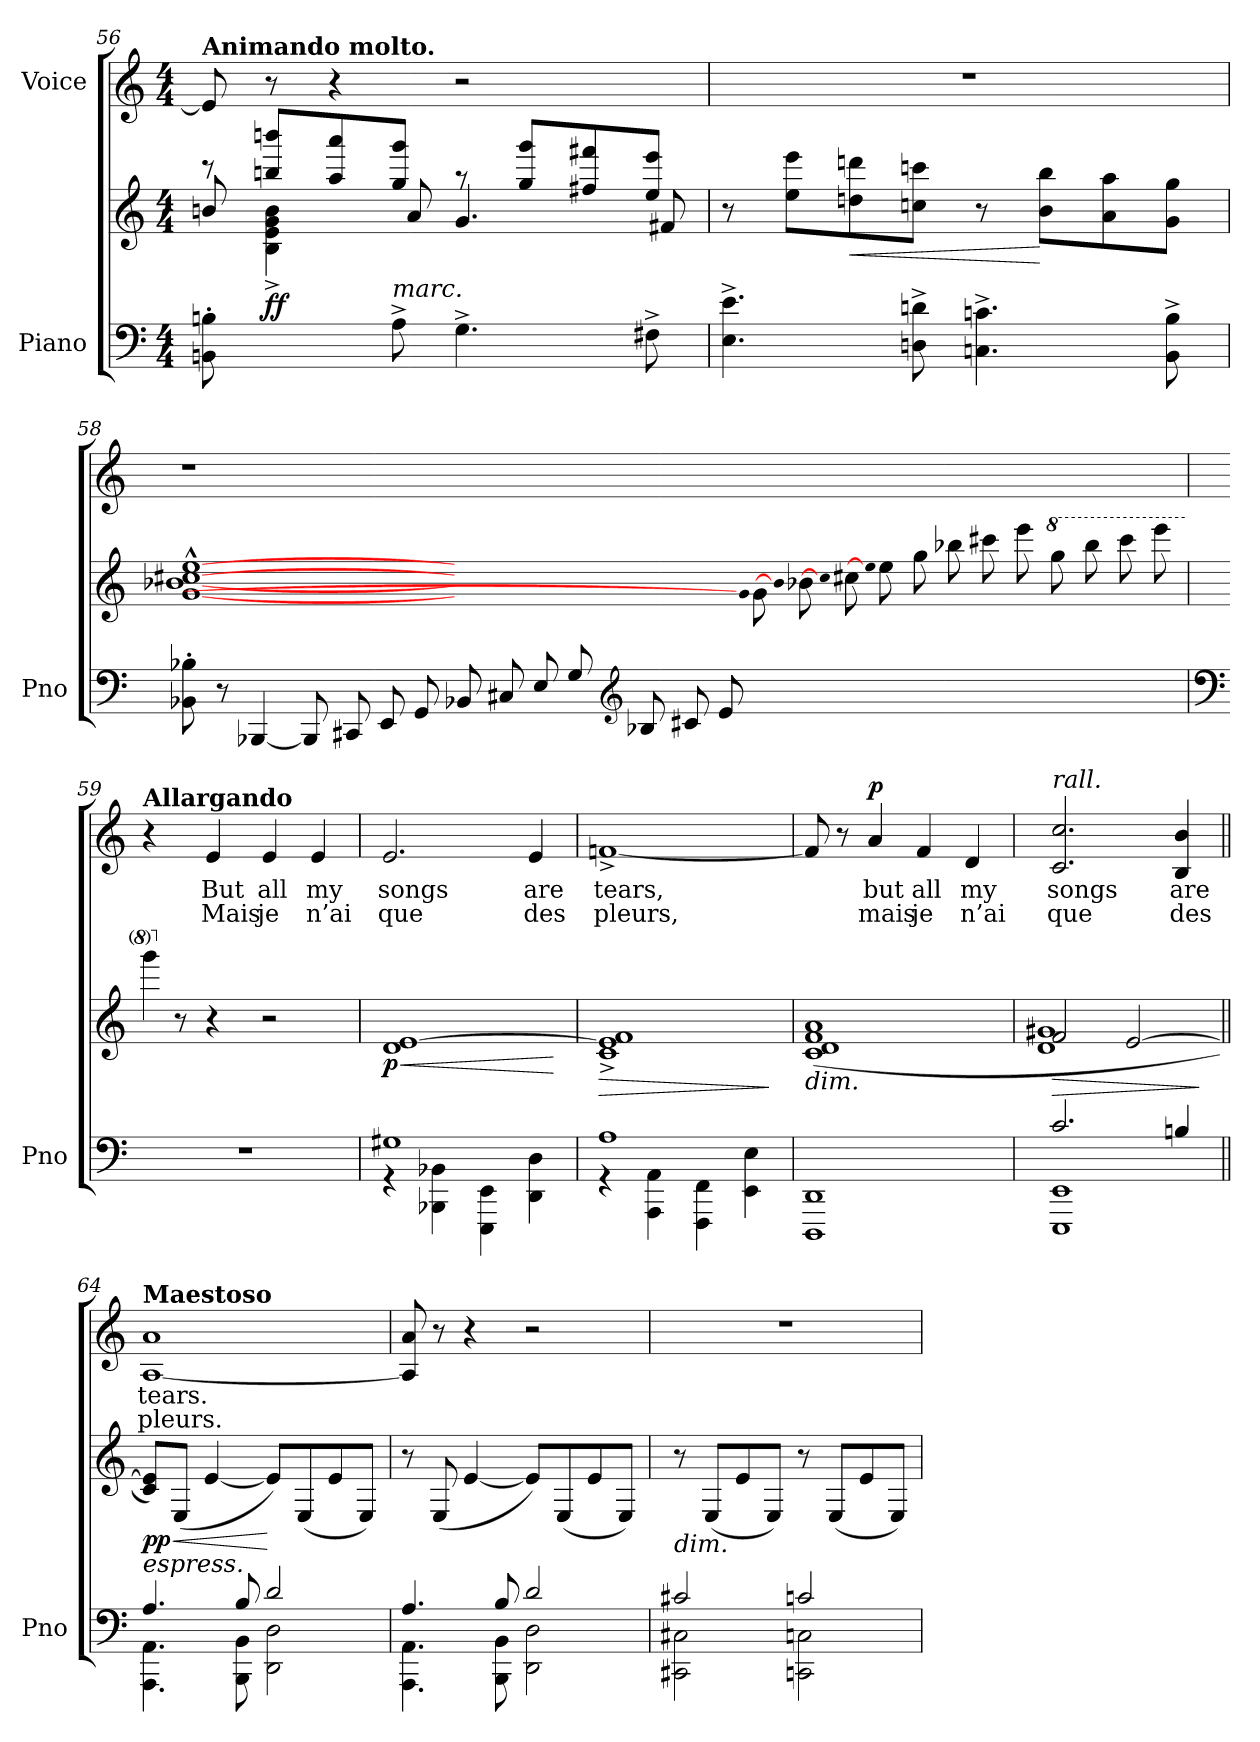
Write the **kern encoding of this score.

**kern	**kern	**dynam	**kern	**text	**text	**dynam
*part2	*part2	*part2	*part1	*part1	*part1	*part1
*staff3	*staff2	*staff2/3	*staff1	*staff1	*staff1	*staff1
*I"Piano	*	*	*I"Voice	*	*	*
*I'Pno	*	*	*	*	*	*
*clefF4	*clefG2	*	*clefG2	*	*	*
*k[]	*k[]	*	*k[]	*	*	*
*M4/4	*M4/4	*	*M4/4	*	*	*
=56	=56	=56	=56	=56	=56	=56
*	*^	*	*	*	*	*
!	!	!	!	!LO:TX:a:B:t=Animando molto.	!	!	!
8BBn\' 8Bn\'	8r	8bn/	.	8e/]	.	.	.
!	!	!	!LO:DY:a=2	!	!	!	!
4ryy	8bbn/ 8bbbn/L	4B\^< 4e\^< 4g\^< 4b\^<	ff	8r	.	.	.
.	8aa/ 8aaa/	.	.	4r	.	.	.
!LO:TX:i:t=marc.	!	!	!	!	!	!	!
8A^\	8gg/ 8ggg/J	8a/	.	.	.	.	.
4.G^\	8r	4.g/	.	2r	.	.	.
.	8gg/ 8ggg/L	.	.	.	.	.	.
.	8ff#X/ 8fff#X/	.	.	.	.	.	.
8F#X^\	8ee/ 8eee/J	8f#X/	.	.	.	.	.
*	*v	*v	*	*	*	*	*
=57	=57	=57	=57	=57	=57	=57
4.E\^ 4.e\^	8r	.	1r	.	.	.
.	8ee\ 8eee\L	.	.	.	.	.
!	!	!LO:HP:b	!	!	!	!
.	8ddn\ 8dddn\	<	.	.	.	.
8Dn\^ 8dn\^	8ccn\ 8cccn\J	.	.	.	.	.
4.Cn\^ 4.cn\^	8r	.	.	.	.	.
.	8b\ 8bb\L	[	.	.	.	.
.	8a\ 8aa\	.	.	.	.	.
8BB\^ 8B\^	8g\ 8gg\J	.	.	.	.	.
=58	=58	=58	=58	=58	=58	=58
*	*^	*	*	*	*	*
!	!	!	!LO:DY:b	!	!	!	!
!	!	!	!LO:DY:n=1:b	!	!	!	!
8BB-X\' 8B-X\'	[1g^^ [1b-X^^ [1cc#X^^ [1ee^^	1...ryy	other-dynamics other-dynamics	1r	.	.	.
8r	.	.	.	.	.	.	.
[4BBB-X/	.	.	.	.	.	.	.
(8BBB-/L]	.	.	.	.	.	.	.
8CC#X/	.	.	.	.	.	.	.
8EE/	.	.	.	.	.	.	.
8GG/	.	.	.	.	.	.	.
8BB-X/	0ryy	.	.	0ryy	.	.	.
8C#X/	.	.	.	.	.	.	.
8E/	.	.	.	.	.	.	.
8G/	.	.	.	.	.	.	.
*clefG2	*	*	*	*	*	*	*
8B-X/	.	.	.	.	.	.	.
8c#X/	.	.	.	.	.	.	.
8e/	.	.	.	.	.	.	.
.	.	qg]	.	.	.	.	.
1.ryy	.	8g\	.	.	.	.	.
.	.	qb-]	.	.	.	.	.
.	.	8b-X\	.	.	.	.	.
.	.	qcc#]	.	.	.	.	.
.	.	8cc#X\	.	.	.	.	.
.	.	qee]	.	.	.	.	.
.	.	8ee\	.	.	.	.	.
.	.	8gg\	.	.	.	.	.
.	.	8bb-X\	.	.	.	.	.
.	.	8ccc#X\	.	.	.	.	.
.	.	8eee\	.	.	.	.	.
*	*8va	*	*	*	*	*	*
.	.	8ggg\	.	.	.	.	.
.	4.ryy	8bbb-\	.	4.ryy	.	.	.
.	.	8cccc#\	.	.	.	.	.
.	.	8eeee\	.	.	.	.	.
=59	=59	=59	=59	=59	=59	=59	=59
*clefF4	*	*	*	*	*	*	*
*^	*	*	*	*	*	*	*
!	!	!	!	!	!LO:TX:a:B:t=Allargando	!	!	!
8ryy	1r	8ryy	8gggg\J)	.	4r	.	.	.
*	*	*X8va	*	*	*	*	*	*
2..ryy	.	8r	2..ryy	.	.	.	.	.
!	!	!	!	!	!	!	!	!LO:DY:a
!	!	!	!	!	!	!	!	!LO:DY:n=1:a
.	.	4r	.	.	4e/	But	Mais	mp other-dynamics
.	.	2r	.	.	4e/	all	je	.
.	.	.	.	.	4e/	my	n’ai	.
*	*	*v	*v	*	*	*	*	*
=60	=60	=60	=60	=60	=60	=60	=60
!	!	!	!LO:HP:b	!	!	!	!
!	!	!	!LO:DY:n=1:b	!	!	!	!
1G#X	4r	1d [1e	< p	2.e/	songs	que	.
.	4BBB-X\ 4BB-X\	.	.	.	.	.	.
.	4EEE\ 4EE\	.	.	.	.	.	.
.	4DD\ 4D\	.	.	4e/	are	des	.
*v	*v	*	*	*	*	*	*
.	.	[	.	.	.	.
=61	=61	=61	=61	=61	=61	=61
*^	*	*	*	*	*	*
!	!	!	!LO:HP:b	!	!	!	!
1A	4r	1c^> 1e]^> 1f^>	>	[1fn^>	tears,	pleurs,	.
.	4AAA\ 4AA\	.	.	.	.	.	.
.	4FFF\ 4FF\	.	.	.	.	.	.
.	4EE\ 4E\	.	.	.	.	.	.
*v	*v	*	*	*	*	*	*
.	.	]	.	.	.	.
=62	=62	=62	=62	=62	=62	=62
!	!LO:TX:b:i:t=dim.	!	!	!	!	!
1DDD 1DD	(1c 1d 1f 1a	.	8f/]	.	.	.
.	.	.	8r	.	.	.
!	!	!	!	!	!	!LO:DY:a
.	.	.	4a/	but	mais	p
.	.	.	4f/	all	je	.
.	.	.	4d/	my	n’ai	.
=63	=63	=63	=63	=63	=63	=63
*^	*	*	*	*	*	*
!	!	!	!	!LO:TX:i:t=rall.	!	!	!
!	!	!	!LO:HP:b	!	!	!	!
*	*	*^	*	*	*	*	*
2.c/	1EEE 1EE	2f/	1d 1g#X	>	2.c/ 2.cc/	songs	que	.
.	.	[2e/	.	.	.	.	.	.
4Bn/	.	.	.	.	4B/ 4b/	are	des	.
*v	*v	*	*	*	*	*	*	*
*	*v	*v	*	*	*	*	*
.	.	]	.	.	.	.
=64||	=64||	=64||	=64||	=64||	=64||	=64||
*^	*	*	*	*	*	*
!	!	!	!	!LO:TX:a:B:t=Maestoso	!	!	!
!LO:TX:i:t=espress.	!	!	!	!	!	!	!
!	!	!	!LO:HP:b	!	!	!	!
!	!	!	!LO:DY:n=1:b	!	!	!	!
4.A/	4.AAA\ 4.AA\	8c/ 8e/]L)	< pp	[1A 1a	tears.	pleurs.	.
.	.	(>8E/J	.	.	.	.	.
.	.	[>4e/	.	.	.	.	.
8B/	8BBB\ 8BB\	.	.	.	.	.	.
2d/	2DD\ 2D\	8e/L])	[	.	.	.	.
.	.	(>8E/	.	.	.	.	.
.	.	8e/	.	.	.	.	.
.	.	8E/J)	.	.	.	.	.
=65	=65	=65	=65	=65	=65	=65	=65
4.A/	4.AAA\ 4.AA\	8r	.	8A/] 8a/	.	.	.
.	.	(>8E/	.	8r	.	.	.
.	.	[>4e/	.	4r	.	.	.
8B/	8BBB\ 8BB\	.	.	.	.	.	.
2d/	2DD\ 2D\	8e/L])	.	2r	.	.	.
.	.	(>8E/	.	.	.	.	.
.	.	8e/	.	.	.	.	.
.	.	8E/J)	.	.	.	.	.
=66	=66	=66	=66	=66	=66	=66	=66
!	!	!LO:TX:b:i:t=dim.	!	!	!	!	!
2c#X/	2CC#X\ 2C#X\	8r	.	1r	.	.	.
.	.	(>8E/L	.	.	.	.	.
.	.	8e/	.	.	.	.	.
.	.	8E/J)	.	.	.	.	.
2cn/	2CCn\ 2Cn\	8r	.	.	.	.	.
.	.	(>8E/L	.	.	.	.	.
.	.	8e/	.	.	.	.	.
.	.	8E/J)	.	.	.	.	.
*v	*v	*	*	*	*	*	*
=	=	=	=	=	=	=
*-	*-	*-	*-	*-	*-	*-
